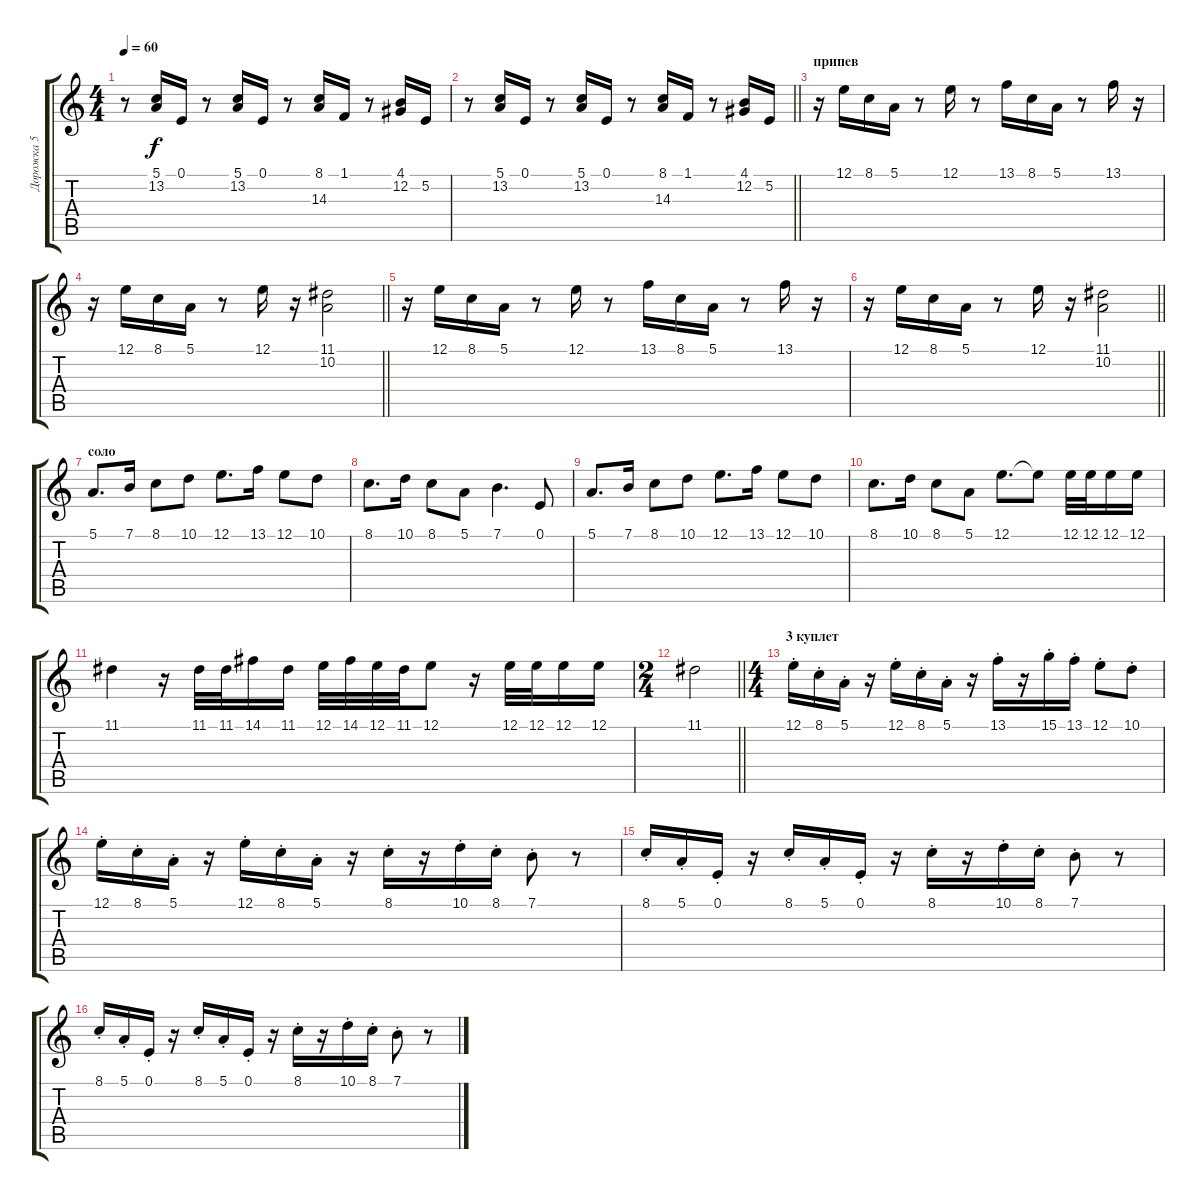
\track ("Дорожка 5" "Дорожка 5") {instrument frenchhorn}
\staff {score tabs}
\tuning (E4 B3 G3 D3 A2 E2) {hide}
\ts (4 4)
\tempo 60
\clef g2
\ks c
r.8{dy f} (5.1 13.2).16 0.1.16 r.8 (5.1 13.2).16 0.1.16 r.8 (8.1 14.3).16 1.1.16 r.8 (4.1 12.2).16 5.2.16 |
\barLineRight lightlight
r.8 (5.1 13.2).16 0.1.16 r.8 (5.1 13.2).16 0.1.16 r.8 (8.1 14.3).16 1.1.16 r.8 (4.1 12.2).16 5.2.16 |
\section ("" "припев")
r.16 12.1.16 8.1.16 5.1.16 r.8 12.1.16 r.8 13.1.16 8.1.16 5.1.16 r.8 13.1.16 r.16 |
\barLineRight lightlight
r.16 12.1.16 8.1.16 5.1.16 r.8 12.1.16 r.16 (11.1 10.2).2 |
r.16 12.1.16 8.1.16 5.1.16 r.8 12.1.16 r.8 13.1.16 8.1.16 5.1.16 r.8 13.1.16 r.16 |
\barLineRight lightlight
r.16 12.1.16 8.1.16 5.1.16 r.8 12.1.16 r.16 (11.1 10.2).2 |
\section ("" "соло")
5.1.8{d volume 16} 7.1.16 8.1.8 10.1.8 12.1.8{d} 13.1.16 12.1.8 10.1.8 |
8.1.8{d} 10.1.16 8.1.8 5.1.8 7.1.4{d} 0.1.8 |
5.1.8{d volume 16} 7.1.16 8.1.8 10.1.8 12.1.8{d} 13.1.16 12.1.8 10.1.8 |
8.1.8{d} 10.1.16 8.1.8 5.1.8 12.1.8{d} 12.1{t}.8 12.1.32 12.1.32 12.1.16 12.1.16 |
11.1.4 r.16 11.1.32 11.1.32 14.1.16 11.1.16 12.1.32 14.1.32 12.1.32 11.1.32 12.1.8 r.16 12.1.32 12.1.32 12.1.16 12.1.16 |
\ts (2 4)
\barLineRight lightlight
11.1.2 |
\ts (4 4)
\section ("" "3 куплет")
12.1{st}.16 8.1{st}.16 5.1{st}.16 r.16 12.1{st}.16 8.1{st}.16 5.1{st}.16 r.16 13.1{st}.16 r.16 15.1{st}.16 13.1{st}.16 12.1{st}.8 10.1{st}.8 |
12.1{st}.16 8.1{st}.16 5.1{st}.16 r.16 12.1{st}.16 8.1{st}.16 5.1{st}.16 r.16 8.1{st}.16 r.16 10.1{st}.16 8.1{st}.16 7.1{st}.8 r.8 |
8.1{st}.16 5.1{st}.16 0.1{st}.16 r.16 8.1{st}.16 5.1{st}.16 0.1{st}.16 r.16 8.1{st}.16 r.16 10.1{st}.16 8.1{st}.16 7.1{st}.8 r.8 |
8.1{st}.16 5.1{st}.16 0.1{st}.16 r.16 8.1{st}.16 5.1{st}.16 0.1{st}.16 r.16 8.1{st}.16 r.16 10.1{st}.16 8.1{st}.16 7.1{st}.8 r.8
